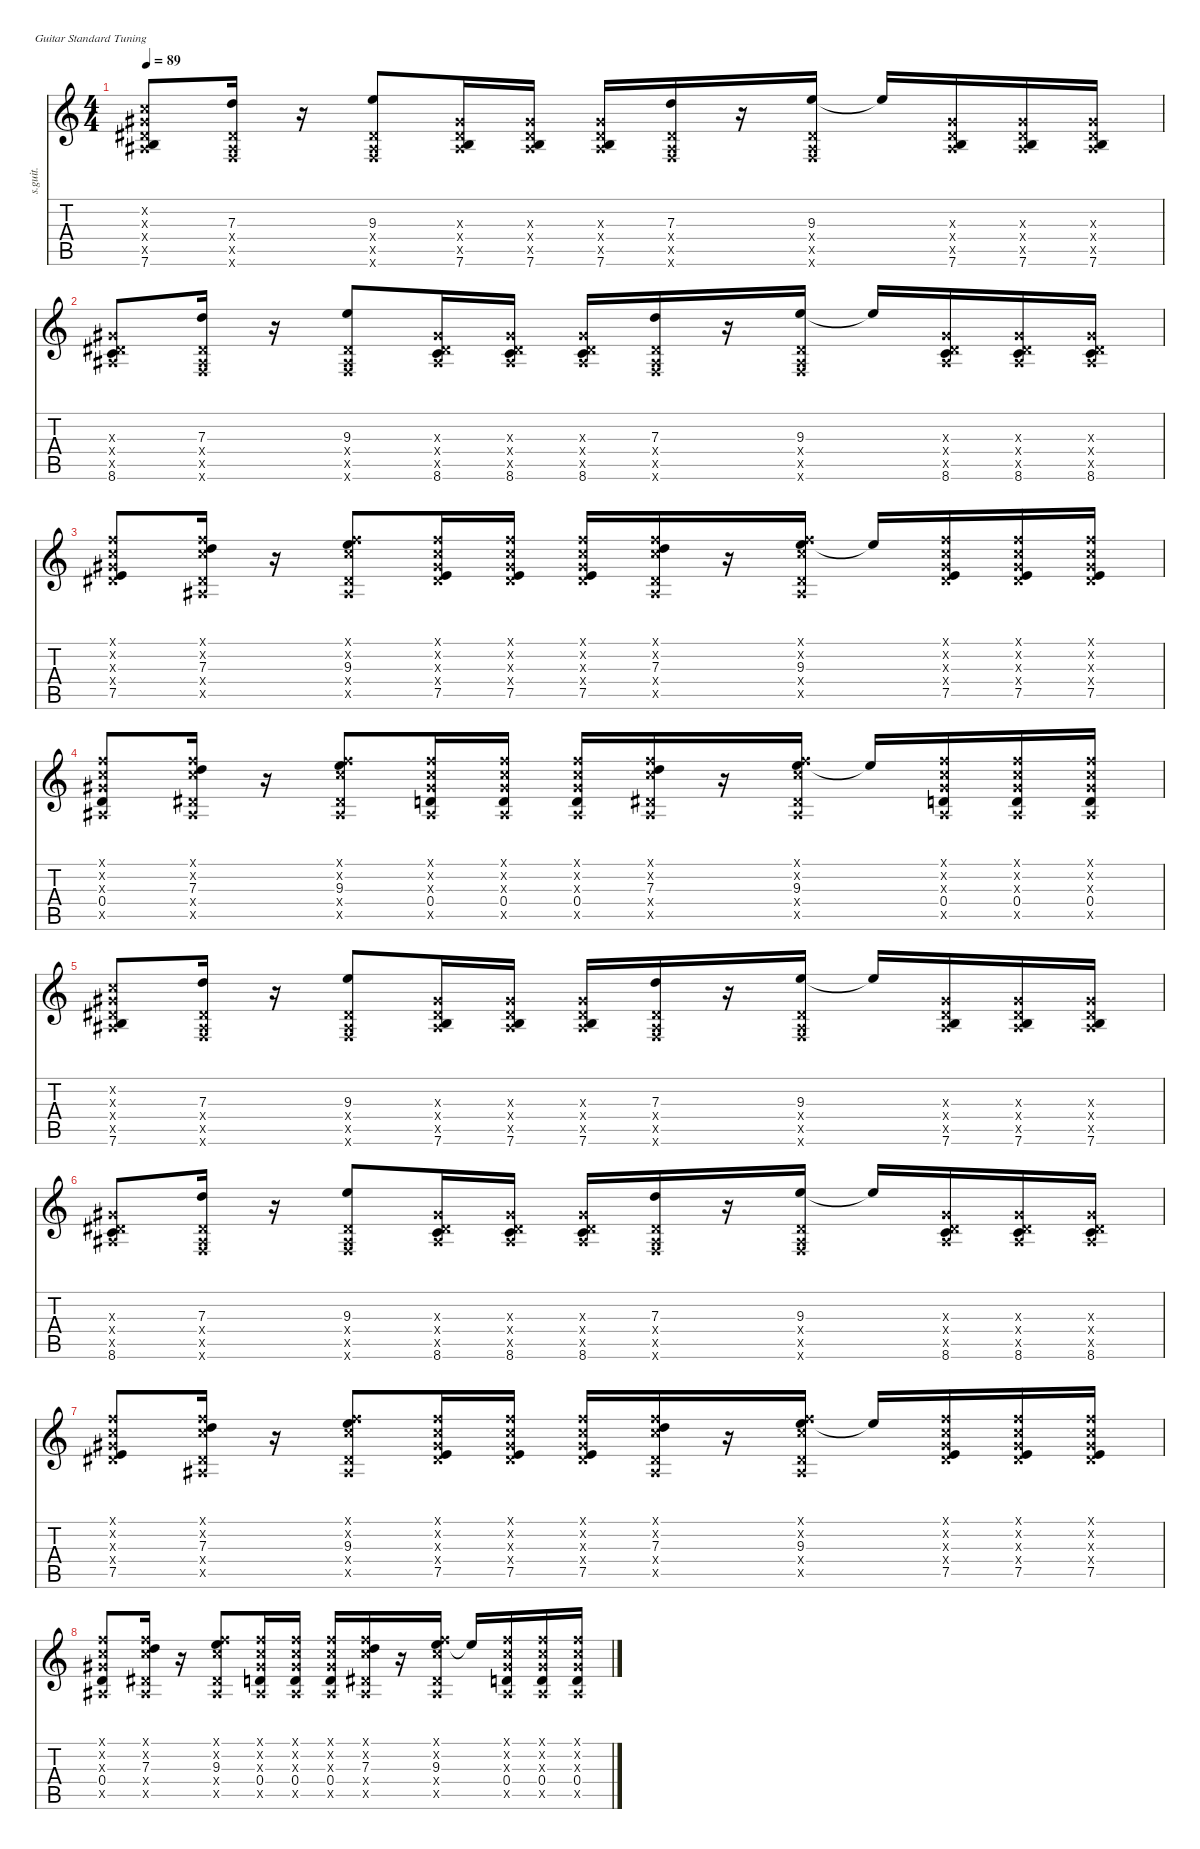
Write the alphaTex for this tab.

\defaultSystemsLayout 4
\hideDynamics
\bracketExtendMode nobrackets
\track ("John Frusciante" "s.guit.") {instrument overdrivenguitar}
\staff {score tabs}
\tuning (E4 B3 G3 D3 A2 E2)
\ts (4 4)
\tempo 89
\clef g2
\ks c
(1.2{x} 1.3{x acc #} 1.4{x acc #} 1.5{x acc #} 7.6).8{lyrics (0 "") lyrics (1 "") lyrics (2 "") lyrics (3 "") lyrics (4 "") dy f} (7.3 1.4{x acc #} 1.5{x acc #} 1.6{x}).16{lyrics (0 "") lyrics (1 "") lyrics (2 "") lyrics (3 "") lyrics (4 "")} r.16 (9.3 1.4{x acc #} 1.5{x acc #} 1.6{x}).8{lyrics (0 "") lyrics (1 "") lyrics (2 "") lyrics (3 "") lyrics (4 "")} (1.3{x acc #} 1.4{x acc #} 1.5{x acc #} 7.6).16{lyrics (0 "") lyrics (1 "") lyrics (2 "") lyrics (3 "") lyrics (4 "")} (1.3{x acc #} 1.4{x acc #} 1.5{x acc #} 7.6).16{lyrics (0 "") lyrics (1 "") lyrics (2 "") lyrics (3 "") lyrics (4 "")} (1.3{x acc #} 1.4{x acc #} 1.5{x acc #} 7.6).16{lyrics (0 "") lyrics (1 "") lyrics (2 "") lyrics (3 "") lyrics (4 "")} (7.3 1.4{x acc #} 1.5{x acc #} 1.6{x}).16{lyrics (0 "") lyrics (1 "") lyrics (2 "") lyrics (3 "") lyrics (4 "")} r.16 (9.3 1.4{x acc #} 1.5{x acc #} 1.6{x}).16{lyrics (0 "") lyrics (1 "") lyrics (2 "") lyrics (3 "") lyrics (4 "")} 9.3{t}.16{lyrics (0 "") lyrics (1 "") lyrics (2 "") lyrics (3 "") lyrics (4 "")} (1.3{x acc #} 1.4{x acc #} 1.5{x acc #} 7.6).16{lyrics (0 "") lyrics (1 "") lyrics (2 "") lyrics (3 "") lyrics (4 "")} (1.3{x acc #} 1.4{x acc #} 1.5{x acc #} 7.6).16{lyrics (0 "") lyrics (1 "") lyrics (2 "") lyrics (3 "") lyrics (4 "")} (1.3{x acc #} 1.4{x acc #} 1.5{x acc #} 7.6).16{lyrics (0 "") lyrics (1 "") lyrics (2 "") lyrics (3 "") lyrics (4 "")} |
(1.3{x acc #} 1.4{x acc #} 1.5{x acc #} 8.6).8{lyrics (0 "") lyrics (1 "") lyrics (2 "") lyrics (3 "") lyrics (4 "")} (7.3 1.4{x acc #} 1.5{x acc #} 1.6{x}).16{lyrics (0 "") lyrics (1 "") lyrics (2 "") lyrics (3 "") lyrics (4 "")} r.16 (9.3 1.4{x acc #} 1.5{x acc #} 1.6{x}).8{lyrics (0 "") lyrics (1 "") lyrics (2 "") lyrics (3 "") lyrics (4 "")} (1.3{x acc #} 1.4{x acc #} 1.5{x acc #} 8.6).16{lyrics (0 "") lyrics (1 "") lyrics (2 "") lyrics (3 "") lyrics (4 "")} (1.3{x acc #} 1.4{x acc #} 1.5{x acc #} 8.6).16{lyrics (0 "") lyrics (1 "") lyrics (2 "") lyrics (3 "") lyrics (4 "")} (1.3{x acc #} 1.4{x acc #} 1.5{x acc #} 8.6).16{lyrics (0 "") lyrics (1 "") lyrics (2 "") lyrics (3 "") lyrics (4 "")} (7.3 1.4{x acc #} 1.5{x acc #} 1.6{x}).16{lyrics (0 "") lyrics (1 "") lyrics (2 "") lyrics (3 "") lyrics (4 "")} r.16 (9.3 1.4{x acc #} 1.5{x acc #} 1.6{x}).16{lyrics (0 "") lyrics (1 "") lyrics (2 "") lyrics (3 "") lyrics (4 "")} 9.3{t}.16{lyrics (0 "") lyrics (1 "") lyrics (2 "") lyrics (3 "") lyrics (4 "")} (1.3{x acc #} 1.4{x acc #} 1.5{x acc #} 8.6).16{lyrics (0 "") lyrics (1 "") lyrics (2 "") lyrics (3 "") lyrics (4 "")} (1.3{x acc #} 1.4{x acc #} 1.5{x acc #} 8.6).16{lyrics (0 "") lyrics (1 "") lyrics (2 "") lyrics (3 "") lyrics (4 "")} (1.3{x acc #} 1.4{x acc #} 1.5{x acc #} 8.6).16{lyrics (0 "") lyrics (1 "") lyrics (2 "") lyrics (3 "") lyrics (4 "")} |
(1.1{x} 1.2{x} 1.3{x acc #} 1.4{x acc #} 7.5).8{lyrics (0 "") lyrics (1 "") lyrics (2 "") lyrics (3 "") lyrics (4 "")} (1.1{x} 1.2{x} 7.3 1.4{x acc #} 1.5{x acc #}).16{lyrics (0 "") lyrics (1 "") lyrics (2 "") lyrics (3 "") lyrics (4 "")} r.16 (1.1{x} 1.2{x} 9.3 1.4{x acc #} 1.5{x acc #}).8{lyrics (0 "") lyrics (1 "") lyrics (2 "") lyrics (3 "") lyrics (4 "")} (1.1{x} 1.2{x} 1.3{x acc #} 1.4{x acc #} 7.5).16{lyrics (0 "") lyrics (1 "") lyrics (2 "") lyrics (3 "") lyrics (4 "")} (1.1{x} 1.2{x} 1.3{x acc #} 1.4{x acc #} 7.5).16{lyrics (0 "") lyrics (1 "") lyrics (2 "") lyrics (3 "") lyrics (4 "")} (1.1{x} 1.2{x} 1.3{x acc #} 1.4{x acc #} 7.5).16{lyrics (0 "") lyrics (1 "") lyrics (2 "") lyrics (3 "") lyrics (4 "")} (1.1{x} 1.2{x} 7.3 1.4{x acc #} 1.5{x acc #}).16{lyrics (0 "") lyrics (1 "") lyrics (2 "") lyrics (3 "") lyrics (4 "")} r.16 (1.1{x} 1.2{x} 9.3 1.4{x acc #} 1.5{x acc #}).16{lyrics (0 "") lyrics (1 "") lyrics (2 "") lyrics (3 "") lyrics (4 "")} 9.3{t}.16{lyrics (0 "") lyrics (1 "") lyrics (2 "") lyrics (3 "") lyrics (4 "")} (1.1{x} 1.2{x} 1.3{x acc #} 1.4{x acc #} 7.5).16{lyrics (0 "") lyrics (1 "") lyrics (2 "") lyrics (3 "") lyrics (4 "")} (1.1{x} 1.2{x} 1.3{x acc #} 1.4{x acc #} 7.5).16{lyrics (0 "") lyrics (1 "") lyrics (2 "") lyrics (3 "") lyrics (4 "")} (1.1{x} 1.2{x} 1.3{x acc #} 1.4{x acc #} 7.5).16{lyrics (0 "") lyrics (1 "") lyrics (2 "") lyrics (3 "") lyrics (4 "")} |
(1.1{x} 1.2{x} 1.3{x acc #} 0.4 1.5{x acc #}).8{lyrics (0 "") lyrics (1 "") lyrics (2 "") lyrics (3 "") lyrics (4 "")} (1.1{x} 1.2{x} 7.3 1.4{x acc #} 1.5{x acc #}).16{lyrics (0 "") lyrics (1 "") lyrics (2 "") lyrics (3 "") lyrics (4 "")} r.16 (1.1{x} 1.2{x} 9.3 1.4{x acc #} 1.5{x acc #}).8{lyrics (0 "") lyrics (1 "") lyrics (2 "") lyrics (3 "") lyrics (4 "")} (1.1{x} 1.2{x} 1.3{x acc #} 0.4 1.5{x acc #}).16{lyrics (0 "") lyrics (1 "") lyrics (2 "") lyrics (3 "") lyrics (4 "")} (1.1{x} 1.2{x} 1.3{x acc #} 0.4 1.5{x acc #}).16{lyrics (0 "") lyrics (1 "") lyrics (2 "") lyrics (3 "") lyrics (4 "")} (1.1{x} 1.2{x} 1.3{x acc #} 0.4 1.5{x acc #}).16{lyrics (0 "") lyrics (1 "") lyrics (2 "") lyrics (3 "") lyrics (4 "")} (1.1{x} 1.2{x} 7.3 1.4{x acc #} 1.5{x acc #}).16{lyrics (0 "") lyrics (1 "") lyrics (2 "") lyrics (3 "") lyrics (4 "")} r.16 (1.1{x} 1.2{x} 9.3 1.4{x acc #} 1.5{x acc #}).16{lyrics (0 "") lyrics (1 "") lyrics (2 "") lyrics (3 "") lyrics (4 "")} 9.3{t}.16{lyrics (0 "") lyrics (1 "") lyrics (2 "") lyrics (3 "") lyrics (4 "")} (1.1{x} 1.2{x} 1.3{x acc #} 0.4 1.5{x acc #}).16{lyrics (0 "") lyrics (1 "") lyrics (2 "") lyrics (3 "") lyrics (4 "")} (1.1{x} 1.2{x} 1.3{x acc #} 0.4 1.5{x acc #}).16{lyrics (0 "") lyrics (1 "") lyrics (2 "") lyrics (3 "") lyrics (4 "")} (1.1{x} 1.2{x} 1.3{x acc #} 0.4 1.5{x acc #}).16{lyrics (0 "") lyrics (1 "") lyrics (2 "") lyrics (3 "") lyrics (4 "")} |
(1.2{x} 1.3{x acc #} 1.4{x acc #} 1.5{x acc #} 7.6).8{lyrics (0 "") lyrics (1 "") lyrics (2 "") lyrics (3 "") lyrics (4 "")} (7.3 1.4{x acc #} 1.5{x acc #} 1.6{x}).16{lyrics (0 "") lyrics (1 "") lyrics (2 "") lyrics (3 "") lyrics (4 "")} r.16 (9.3 1.4{x acc #} 1.5{x acc #} 1.6{x}).8{lyrics (0 "") lyrics (1 "") lyrics (2 "") lyrics (3 "") lyrics (4 "")} (1.3{x acc #} 1.4{x acc #} 1.5{x acc #} 7.6).16{lyrics (0 "") lyrics (1 "") lyrics (2 "") lyrics (3 "") lyrics (4 "")} (1.3{x acc #} 1.4{x acc #} 1.5{x acc #} 7.6).16{lyrics (0 "") lyrics (1 "") lyrics (2 "") lyrics (3 "") lyrics (4 "")} (1.3{x acc #} 1.4{x acc #} 1.5{x acc #} 7.6).16{lyrics (0 "") lyrics (1 "") lyrics (2 "") lyrics (3 "") lyrics (4 "")} (7.3 1.4{x acc #} 1.5{x acc #} 1.6{x}).16{lyrics (0 "") lyrics (1 "") lyrics (2 "") lyrics (3 "") lyrics (4 "")} r.16 (9.3 1.4{x acc #} 1.5{x acc #} 1.6{x}).16{lyrics (0 "") lyrics (1 "") lyrics (2 "") lyrics (3 "") lyrics (4 "")} 9.3{t}.16{lyrics (0 "") lyrics (1 "") lyrics (2 "") lyrics (3 "") lyrics (4 "")} (1.3{x acc #} 1.4{x acc #} 1.5{x acc #} 7.6).16{lyrics (0 "") lyrics (1 "") lyrics (2 "") lyrics (3 "") lyrics (4 "")} (1.3{x acc #} 1.4{x acc #} 1.5{x acc #} 7.6).16{lyrics (0 "") lyrics (1 "") lyrics (2 "") lyrics (3 "") lyrics (4 "")} (1.3{x acc #} 1.4{x acc #} 1.5{x acc #} 7.6).16{lyrics (0 "") lyrics (1 "") lyrics (2 "") lyrics (3 "") lyrics (4 "")} |
(1.3{x acc #} 1.4{x acc #} 1.5{x acc #} 8.6).8{lyrics (0 "") lyrics (1 "") lyrics (2 "") lyrics (3 "") lyrics (4 "")} (7.3 1.4{x acc #} 1.5{x acc #} 1.6{x}).16{lyrics (0 "") lyrics (1 "") lyrics (2 "") lyrics (3 "") lyrics (4 "")} r.16 (9.3 1.4{x acc #} 1.5{x acc #} 1.6{x}).8{lyrics (0 "") lyrics (1 "") lyrics (2 "") lyrics (3 "") lyrics (4 "")} (1.3{x acc #} 1.4{x acc #} 1.5{x acc #} 8.6).16{lyrics (0 "") lyrics (1 "") lyrics (2 "") lyrics (3 "") lyrics (4 "")} (1.3{x acc #} 1.4{x acc #} 1.5{x acc #} 8.6).16{lyrics (0 "") lyrics (1 "") lyrics (2 "") lyrics (3 "") lyrics (4 "")} (1.3{x acc #} 1.4{x acc #} 1.5{x acc #} 8.6).16{lyrics (0 "") lyrics (1 "") lyrics (2 "") lyrics (3 "") lyrics (4 "")} (7.3 1.4{x acc #} 1.5{x acc #} 1.6{x}).16{lyrics (0 "") lyrics (1 "") lyrics (2 "") lyrics (3 "") lyrics (4 "")} r.16 (9.3 1.4{x acc #} 1.5{x acc #} 1.6{x}).16{lyrics (0 "") lyrics (1 "") lyrics (2 "") lyrics (3 "") lyrics (4 "")} 9.3{t}.16{lyrics (0 "") lyrics (1 "") lyrics (2 "") lyrics (3 "") lyrics (4 "")} (1.3{x acc #} 1.4{x acc #} 1.5{x acc #} 8.6).16{lyrics (0 "") lyrics (1 "") lyrics (2 "") lyrics (3 "") lyrics (4 "")} (1.3{x acc #} 1.4{x acc #} 1.5{x acc #} 8.6).16{lyrics (0 "") lyrics (1 "") lyrics (2 "") lyrics (3 "") lyrics (4 "")} (1.3{x acc #} 1.4{x acc #} 1.5{x acc #} 8.6).16{lyrics (0 "") lyrics (1 "") lyrics (2 "") lyrics (3 "") lyrics (4 "")} |
(1.1{x} 1.2{x} 1.3{x acc #} 1.4{x acc #} 7.5).8{lyrics (0 "") lyrics (1 "") lyrics (2 "") lyrics (3 "") lyrics (4 "")} (1.1{x} 1.2{x} 7.3 1.4{x acc #} 1.5{x acc #}).16{lyrics (0 "") lyrics (1 "") lyrics (2 "") lyrics (3 "") lyrics (4 "")} r.16 (1.1{x} 1.2{x} 9.3 1.4{x acc #} 1.5{x acc #}).8{lyrics (0 "") lyrics (1 "") lyrics (2 "") lyrics (3 "") lyrics (4 "")} (1.1{x} 1.2{x} 1.3{x acc #} 1.4{x acc #} 7.5).16{lyrics (0 "") lyrics (1 "") lyrics (2 "") lyrics (3 "") lyrics (4 "")} (1.1{x} 1.2{x} 1.3{x acc #} 1.4{x acc #} 7.5).16{lyrics (0 "") lyrics (1 "") lyrics (2 "") lyrics (3 "") lyrics (4 "")} (1.1{x} 1.2{x} 1.3{x acc #} 1.4{x acc #} 7.5).16{lyrics (0 "") lyrics (1 "") lyrics (2 "") lyrics (3 "") lyrics (4 "")} (1.1{x} 1.2{x} 7.3 1.4{x acc #} 1.5{x acc #}).16{lyrics (0 "") lyrics (1 "") lyrics (2 "") lyrics (3 "") lyrics (4 "")} r.16 (1.1{x} 1.2{x} 9.3 1.4{x acc #} 1.5{x acc #}).16{lyrics (0 "") lyrics (1 "") lyrics (2 "") lyrics (3 "") lyrics (4 "")} 9.3{t}.16{lyrics (0 "") lyrics (1 "") lyrics (2 "") lyrics (3 "") lyrics (4 "")} (1.1{x} 1.2{x} 1.3{x acc #} 1.4{x acc #} 7.5).16{lyrics (0 "") lyrics (1 "") lyrics (2 "") lyrics (3 "") lyrics (4 "")} (1.1{x} 1.2{x} 1.3{x acc #} 1.4{x acc #} 7.5).16{lyrics (0 "") lyrics (1 "") lyrics (2 "") lyrics (3 "") lyrics (4 "")} (1.1{x} 1.2{x} 1.3{x acc #} 1.4{x acc #} 7.5).16{lyrics (0 "") lyrics (1 "") lyrics (2 "") lyrics (3 "") lyrics (4 "")} |
(1.1{x} 1.2{x} 1.3{x acc #} 0.4 1.5{x acc #}).8{lyrics (0 "") lyrics (1 "") lyrics (2 "") lyrics (3 "") lyrics (4 "")} (1.1{x} 1.2{x} 7.3 1.4{x acc #} 1.5{x acc #}).16{lyrics (0 "") lyrics (1 "") lyrics (2 "") lyrics (3 "") lyrics (4 "")} r.16 (1.1{x} 1.2{x} 9.3 1.4{x acc #} 1.5{x acc #}).8{lyrics (0 "") lyrics (1 "") lyrics (2 "") lyrics (3 "") lyrics (4 "")} (1.1{x} 1.2{x} 1.3{x acc #} 0.4 1.5{x acc #}).16{lyrics (0 "") lyrics (1 "") lyrics (2 "") lyrics (3 "") lyrics (4 "")} (1.1{x} 1.2{x} 1.3{x acc #} 0.4 1.5{x acc #}).16{lyrics (0 "") lyrics (1 "") lyrics (2 "") lyrics (3 "") lyrics (4 "")} (1.1{x} 1.2{x} 1.3{x acc #} 0.4 1.5{x acc #}).16{lyrics (0 "") lyrics (1 "") lyrics (2 "") lyrics (3 "") lyrics (4 "")} (1.1{x} 1.2{x} 7.3 1.4{x acc #} 1.5{x acc #}).16{lyrics (0 "") lyrics (1 "") lyrics (2 "") lyrics (3 "") lyrics (4 "")} r.16 (1.1{x} 1.2{x} 9.3 1.4{x acc #} 1.5{x acc #}).16{lyrics (0 "") lyrics (1 "") lyrics (2 "") lyrics (3 "") lyrics (4 "")} 9.3{t}.16{lyrics (0 "") lyrics (1 "") lyrics (2 "") lyrics (3 "") lyrics (4 "")} (1.1{x} 1.2{x} 1.3{x acc #} 0.4 1.5{x acc #}).16{lyrics (0 "") lyrics (1 "") lyrics (2 "") lyrics (3 "") lyrics (4 "")} (1.1{x} 1.2{x} 1.3{x acc #} 0.4 1.5{x acc #}).16{lyrics (0 "") lyrics (1 "") lyrics (2 "") lyrics (3 "") lyrics (4 "")} (1.1{x} 1.2{x} 1.3{x acc #} 0.4 1.5{x acc #}).16{lyrics (0 "") lyrics (1 "") lyrics (2 "") lyrics (3 "") lyrics (4 "")}
